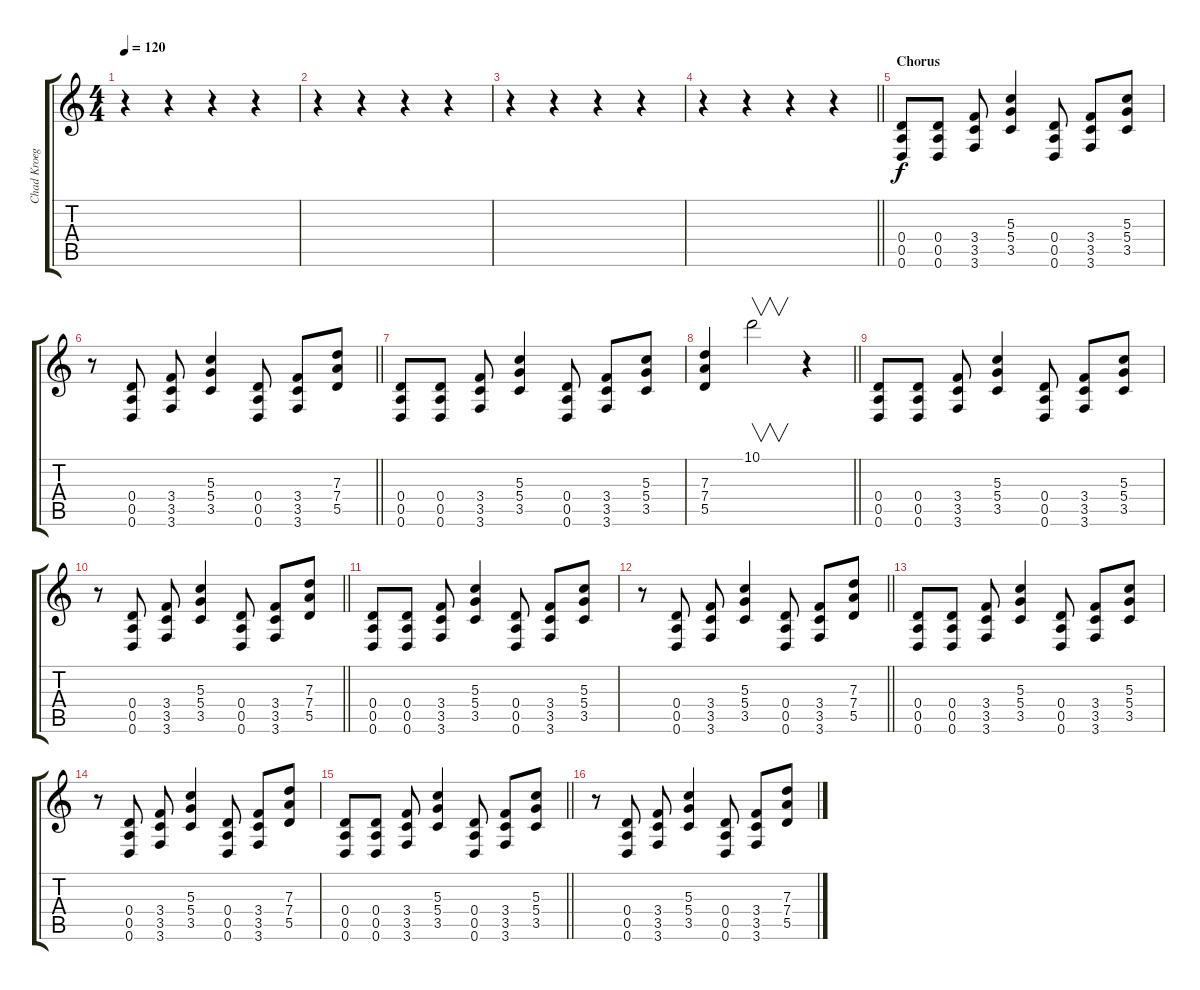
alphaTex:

\track ("Chad Kroeger" "Chad Kroeg") {instrument distortionguitar}
\staff {score tabs}
\tuning (E4 B3 G3 D3 A2 D2) {hide}
\ts (4 4)
\tempo 120
\clef g2
\ks c
r.4{dy f} r.4 r.4 r.4 |
r.4 r.4 r.4 r.4 |
r.4 r.4 r.4 r.4 |
\barLineRight lightlight
r.4 r.4 r.4 r.4 |
\section ("" "Chorus")
(0.4 0.5 0.6).8 (0.4 0.5 0.6).8 (3.4 3.5 3.6).8 (5.3 5.4 3.5).4 (0.4 0.5 0.6).8 (3.4 3.5 3.6).8 (5.3 5.4 3.5).8 |
\barLineRight lightlight
r.8 (0.4 0.5 0.6).8 (3.4 3.5 3.6).8 (5.3 5.4 3.5).4 (0.4 0.5 0.6).8 (3.4 3.5 3.6).8 (7.3 7.4 5.5).8 |
(0.4 0.5 0.6).8 (0.4 0.5 0.6).8 (3.4 3.5 3.6).8 (5.3 5.4 3.5).4 (0.4 0.5 0.6).8 (3.4 3.5 3.6).8 (5.3 5.4 3.5).8 |
\barLineRight lightlight
(7.3 7.4 5.5).4 10.1.2{v} r.4 |
(0.4 0.5 0.6).8 (0.4 0.5 0.6).8 (3.4 3.5 3.6).8 (5.3 5.4 3.5).4 (0.4 0.5 0.6).8 (3.4 3.5 3.6).8 (5.3 5.4 3.5).8 |
\barLineRight lightlight
r.8 (0.4 0.5 0.6).8 (3.4 3.5 3.6).8 (5.3 5.4 3.5).4 (0.4 0.5 0.6).8 (3.4 3.5 3.6).8 (7.3 7.4 5.5).8 |
(0.4 0.5 0.6).8 (0.4 0.5 0.6).8 (3.4 3.5 3.6).8 (5.3 5.4 3.5).4 (0.4 0.5 0.6).8 (3.4 3.5 3.6).8 (5.3 5.4 3.5).8 |
\barLineRight lightlight
r.8 (0.4 0.5 0.6).8 (3.4 3.5 3.6).8 (5.3 5.4 3.5).4 (0.4 0.5 0.6).8 (3.4 3.5 3.6).8 (7.3 7.4 5.5).8 |
(0.4 0.5 0.6).8 (0.4 0.5 0.6).8 (3.4 3.5 3.6).8 (5.3 5.4 3.5).4 (0.4 0.5 0.6).8 (3.4 3.5 3.6).8 (5.3 5.4 3.5).8 |
r.8 (0.4 0.5 0.6).8 (3.4 3.5 3.6).8 (5.3 5.4 3.5).4 (0.4 0.5 0.6).8 (3.4 3.5 3.6).8 (7.3 7.4 5.5).8 |
\barLineRight lightlight
(0.4 0.5 0.6).8 (0.4 0.5 0.6).8 (3.4 3.5 3.6).8 (5.3 5.4 3.5).4 (0.4 0.5 0.6).8 (3.4 3.5 3.6).8 (5.3 5.4 3.5).8 |
r.8 (0.4 0.5 0.6).8 (3.4 3.5 3.6).8 (5.3 5.4 3.5).4 (0.4 0.5 0.6).8 (3.4 3.5 3.6).8 (7.3 7.4 5.5).8
